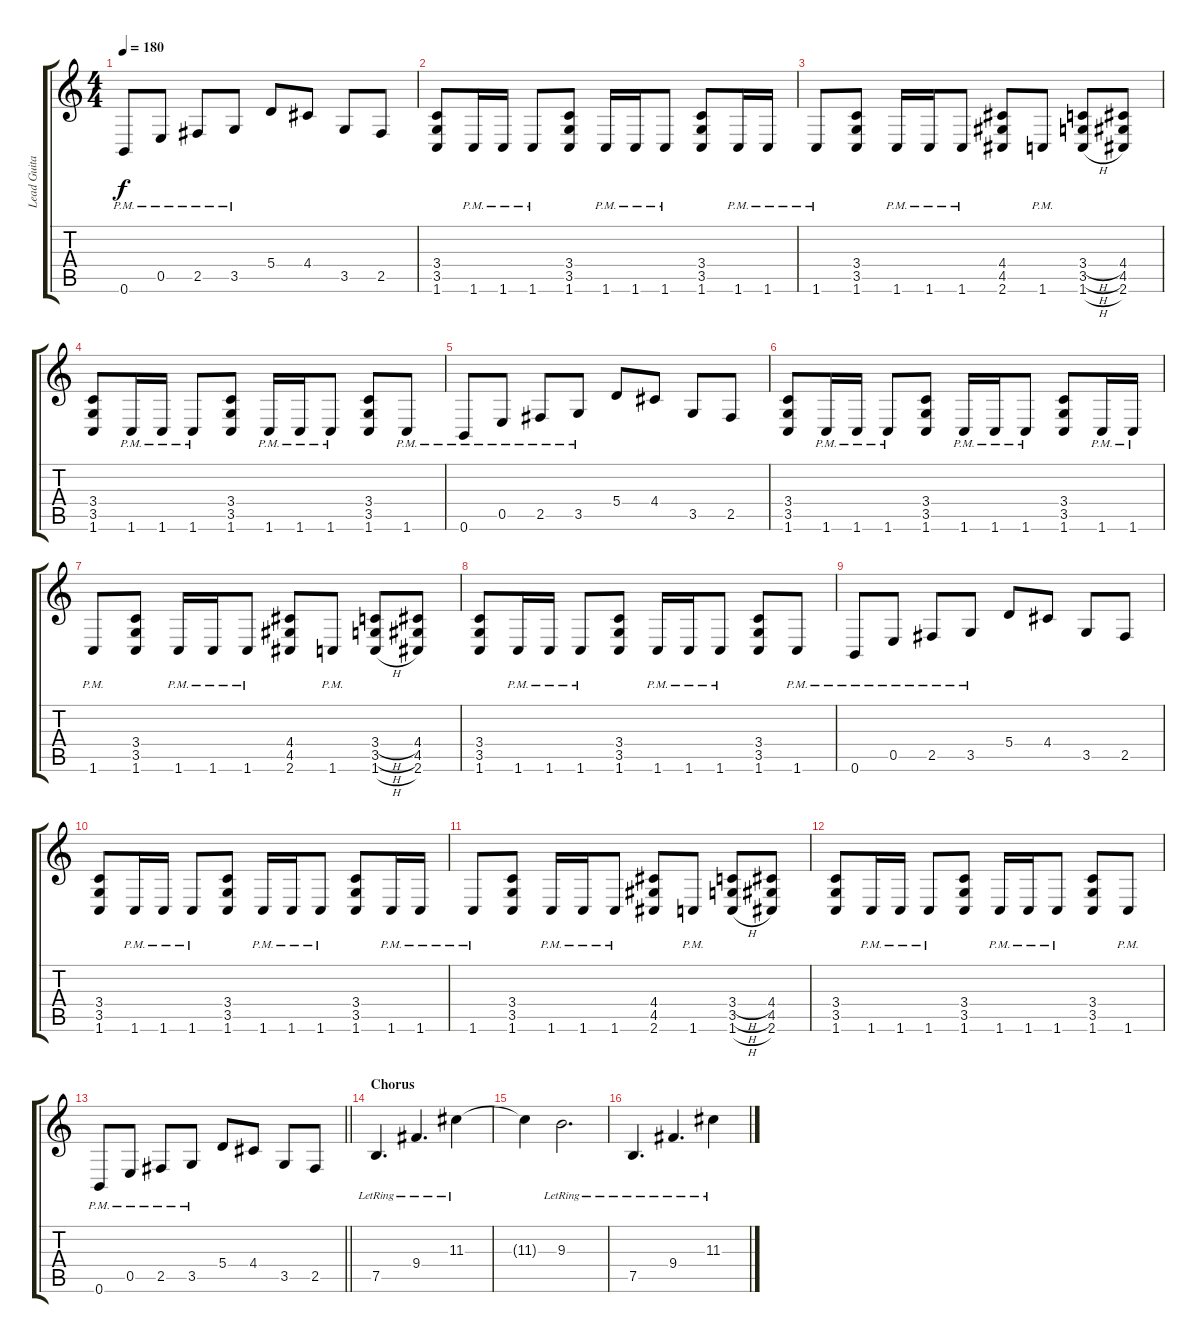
\track ("Lead Guitar" "Lead Guita") {instrument overdrivenguitar}
\staff {score tabs}
\tuning (B3 Gb3 D3 A2 E2 B1) {hide}
\ts (4 4)
\tempo 180
\clef g2
\ks c
0.6{pm}.8{dy f} 0.5{pm}.8 2.5{pm}.8 3.5{pm}.8 5.4.8 4.4.8 3.5.8 2.5.8 |
(3.4 3.5 1.6).8 1.6{pm}.16 1.6{pm}.16 1.6{pm}.8 (3.4 3.5 1.6).8 1.6{pm}.16 1.6{pm}.16 1.6{pm}.8 (3.4 3.5 1.6).8 1.6{pm}.16 1.6{pm}.16 |
1.6{pm}.8 (3.4 3.5 1.6).8 1.6{pm}.16 1.6{pm}.16 1.6{pm}.8 (4.4 4.5 2.6).8 1.6{pm}.8 (3.4{h} 3.5{h} 1.6{h}).8 (4.4 4.5 2.6).8 |
(3.4 3.5 1.6).8 1.6{pm}.16 1.6{pm}.16 1.6{pm}.8 (3.4 3.5 1.6).8 1.6{pm}.16 1.6{pm}.16 1.6{pm}.8 (3.4 3.5 1.6).8 1.6{pm}.8 |
0.6{pm}.8 0.5{pm}.8 2.5{pm}.8 3.5{pm}.8 5.4.8 4.4.8 3.5.8 2.5.8 |
(3.4 3.5 1.6).8 1.6{pm}.16 1.6{pm}.16 1.6{pm}.8 (3.4 3.5 1.6).8 1.6{pm}.16 1.6{pm}.16 1.6{pm}.8 (3.4 3.5 1.6).8 1.6{pm}.16 1.6{pm}.16 |
1.6{pm}.8 (3.4 3.5 1.6).8 1.6{pm}.16 1.6{pm}.16 1.6{pm}.8 (4.4 4.5 2.6).8 1.6{pm}.8 (3.4{h} 3.5{h} 1.6{h}).8 (4.4 4.5 2.6).8 |
(3.4 3.5 1.6).8 1.6{pm}.16 1.6{pm}.16 1.6{pm}.8 (3.4 3.5 1.6).8 1.6{pm}.16 1.6{pm}.16 1.6{pm}.8 (3.4 3.5 1.6).8 1.6{pm}.8 |
0.6{pm}.8 0.5{pm}.8 2.5{pm}.8 3.5{pm}.8 5.4.8 4.4.8 3.5.8 2.5.8 |
(3.4 3.5 1.6).8 1.6{pm}.16 1.6{pm}.16 1.6{pm}.8 (3.4 3.5 1.6).8 1.6{pm}.16 1.6{pm}.16 1.6{pm}.8 (3.4 3.5 1.6).8 1.6{pm}.16 1.6{pm}.16 |
1.6{pm}.8 (3.4 3.5 1.6).8 1.6{pm}.16 1.6{pm}.16 1.6{pm}.8 (4.4 4.5 2.6).8 1.6{pm}.8 (3.4{h} 3.5{h} 1.6{h}).8 (4.4 4.5 2.6).8 |
(3.4 3.5 1.6).8 1.6{pm}.16 1.6{pm}.16 1.6{pm}.8 (3.4 3.5 1.6).8 1.6{pm}.16 1.6{pm}.16 1.6{pm}.8 (3.4 3.5 1.6).8 1.6{pm}.8 |
\barLineRight lightlight
0.6{pm}.8 0.5{pm}.8 2.5{pm}.8 3.5{pm}.8 5.4.8 4.4.8 3.5.8 2.5.8 |
\section ("" "Chorus")
7.5{lr}.4{d} 9.4{lr}.4{d} 11.3{lr}.4 |
11.3{t}.4 9.3{lr}.2{d} |
7.5{lr}.4{d} 9.4{lr}.4{d} 11.3{lr}.4
